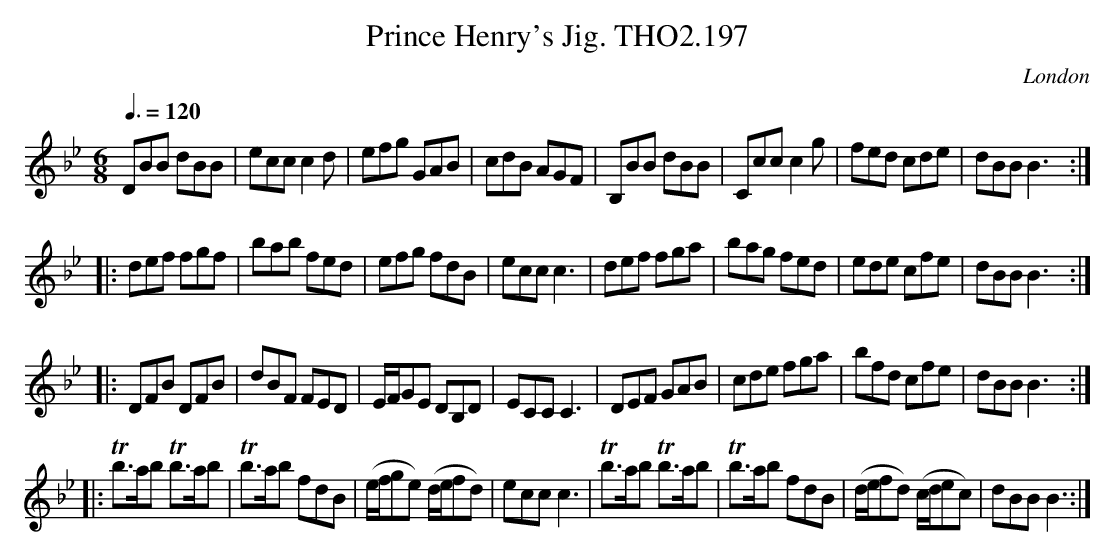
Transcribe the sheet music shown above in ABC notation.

X:1
T:Prince Henry's Jig. THO2.197
O:London
M:6/8
L:1/8
Q:3/8=120
K:Bb
DBB dBB|ecc c2d|efg GAB|cdB AGF|B,BB dBB|Ccc c2g|fed cde|dBB B3:|
|:def fgf|bab fed|efg fdB|ecc c3|def fga|bag fed|ede cfe|dBB B3:|
|:DFB DFB|dBF FED|E/F/GE DB,D|ECC C3|DEF GAB|cde fga|bfd cfe|dBB B3:|
|:Tb>ab Tb>ab|Tb>ab fdB|(e/f/ge) (d/e/fd)|ecc c3|Tb>ab Tb>ab|Tb>ab fdB|(d/e/fd) (c/d/ec)|dBB B3:|
